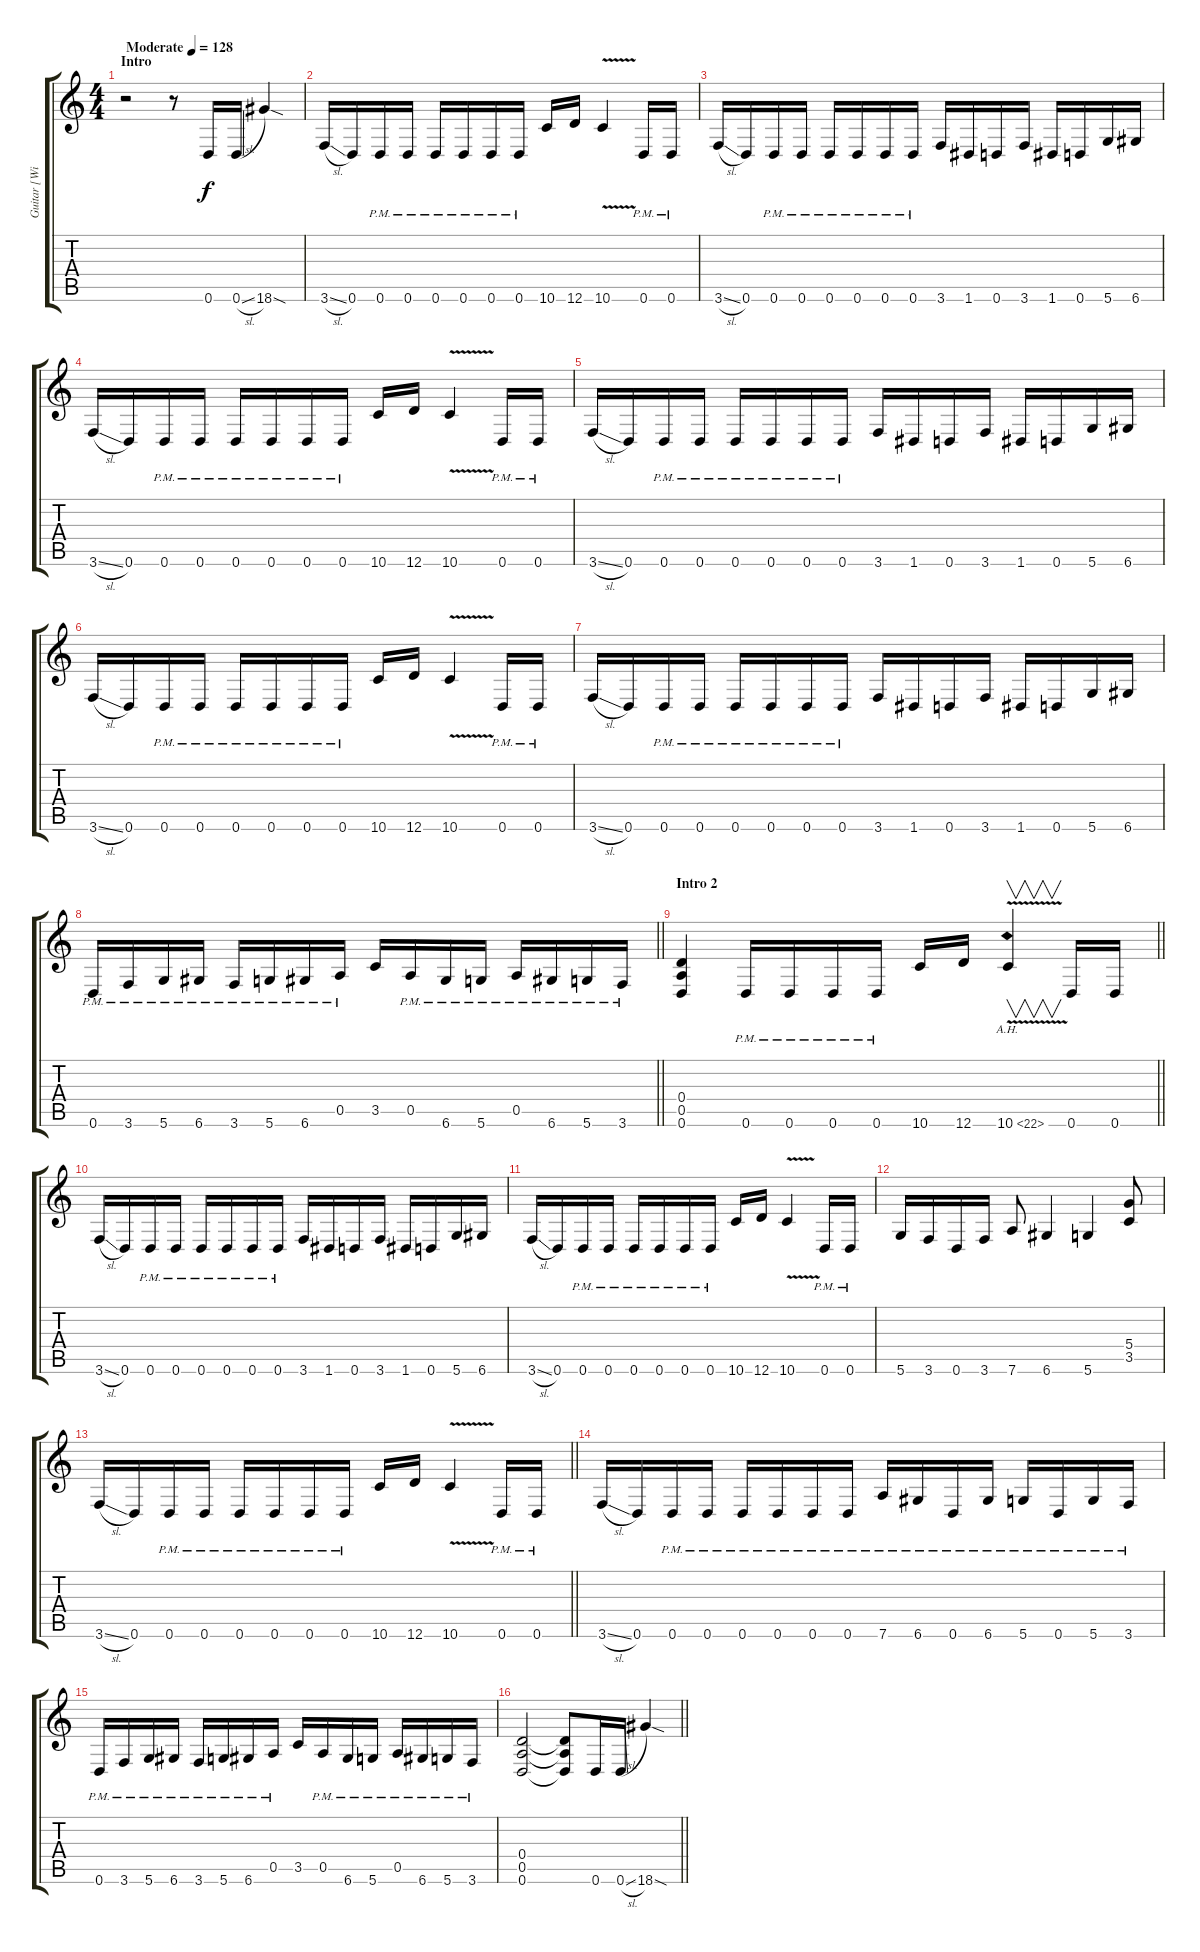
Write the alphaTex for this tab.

\track ("Guitar [Willie Adler]" "Guitar [Wi") {instrument overdrivenguitar}
\staff {score tabs}
\tuning (E4 B3 G3 D3 A2 D2) {hide}
\ts (4 4)
\section ("" "Intro")
\tempo (128 "Moderate")
\clef g2
\ks c
r.2{dy f instrument overdrivenguitar} r.8 0.6.16 0.6{sl}.16 18.6{sod}.4 |
3.6{sl}.16{instrument overdrivenguitar} 0.6.16 0.6{pm}.16 0.6{pm}.16 0.6{pm}.16 0.6{pm}.16 0.6{pm}.16 0.6{pm}.16 10.6.16 12.6.16 10.6{v}.4 0.6{pm}.16 0.6{pm}.16 |
3.6{sl}.16 0.6.16 0.6{pm}.16 0.6{pm}.16 0.6{pm}.16 0.6{pm}.16 0.6{pm}.16 0.6{pm}.16 3.6.16 1.6.16 0.6.16 3.6.16 1.6.16 0.6.16 5.6.16 6.6.16 |
3.6{sl}.16 0.6.16 0.6{pm}.16 0.6{pm}.16 0.6{pm}.16 0.6{pm}.16 0.6{pm}.16 0.6{pm}.16 10.6.16 12.6.16 10.6{v}.4 0.6{pm}.16 0.6{pm}.16 |
3.6{sl}.16 0.6.16 0.6{pm}.16 0.6{pm}.16 0.6{pm}.16 0.6{pm}.16 0.6{pm}.16 0.6{pm}.16 3.6.16 1.6.16 0.6.16 3.6.16 1.6.16 0.6.16 5.6.16 6.6.16 |
3.6{sl}.16 0.6.16 0.6{pm}.16 0.6{pm}.16 0.6{pm}.16 0.6{pm}.16 0.6{pm}.16 0.6{pm}.16 10.6.16 12.6.16 10.6{v}.4 0.6{pm}.16 0.6{pm}.16 |
3.6{sl}.16 0.6.16 0.6{pm}.16 0.6{pm}.16 0.6{pm}.16 0.6{pm}.16 0.6{pm}.16 0.6{pm}.16 3.6.16 1.6.16 0.6.16 3.6.16 1.6.16 0.6.16 5.6.16 6.6.16 |
\barLineRight lightlight
0.6{pm}.16{instrument overdrivenguitar} 3.6{pm}.16 5.6{pm}.16 6.6{pm}.16 3.6{pm}.16 5.6{pm}.16 6.6{pm}.16 0.5{pm}.16 3.5.16 0.5{pm}.16 6.6{pm}.16 5.6{pm}.16 0.5{pm}.16 6.6{pm}.16 5.6{pm}.16 3.6{pm}.16 |
\section ("" "Intro 2")
\barLineRight lightlight
(0.4 0.5 0.6).4 0.6{pm}.16 0.6{pm}.16 0.6{pm}.16 0.6{pm}.16 10.6.16 12.6.16 10.6{ah 12 v}.4{v} 0.6.16 0.6.16 |
3.6{sl}.16 0.6.16 0.6{pm}.16 0.6{pm}.16 0.6{pm}.16 0.6{pm}.16 0.6{pm}.16 0.6{pm}.16 3.6.16 1.6.16 0.6.16 3.6.16 1.6.16 0.6.16 5.6.16 6.6.16 |
3.6{sl}.16 0.6.16 0.6{pm}.16 0.6{pm}.16 0.6{pm}.16 0.6{pm}.16 0.6{pm}.16 0.6{pm}.16 10.6.16 12.6.16 10.6{v}.4 0.6{pm}.16 0.6{pm}.16 |
5.6.16 3.6.16 0.6.16 3.6.16 7.6.8 6.6.4 5.6.4 (5.4 3.5).8 |
\barLineRight lightlight
3.6{sl}.16 0.6.16 0.6{pm}.16 0.6{pm}.16 0.6{pm}.16 0.6{pm}.16 0.6{pm}.16 0.6{pm}.16 10.6.16 12.6.16 10.6{v}.4 0.6{pm}.16 0.6{pm}.16 |
3.6{sl}.16 0.6.16 0.6{pm}.16 0.6{pm}.16 0.6{pm}.16 0.6{pm}.16 0.6{pm}.16 0.6{pm}.16 7.6{pm}.16 6.6{pm}.16 0.6{pm}.16 6.6{pm}.16 5.6{pm}.16 0.6{pm}.16 5.6{pm}.16 3.6{pm}.16 |
0.6{pm}.16 3.6{pm}.16 5.6{pm}.16 6.6{pm}.16 3.6{pm}.16 5.6{pm}.16 6.6{pm}.16 0.5{pm}.16 3.5.16 0.5{pm}.16 6.6{pm}.16 5.6{pm}.16 0.5{pm}.16 6.6{pm}.16 5.6{pm}.16 3.6{pm}.16 |
\barLineRight lightlight
(0.4 0.5 0.6).2 (0.4{t} 0.5{t} 0.6{t}).8 0.6.16 0.6{sl}.16 18.6{sod}.4
